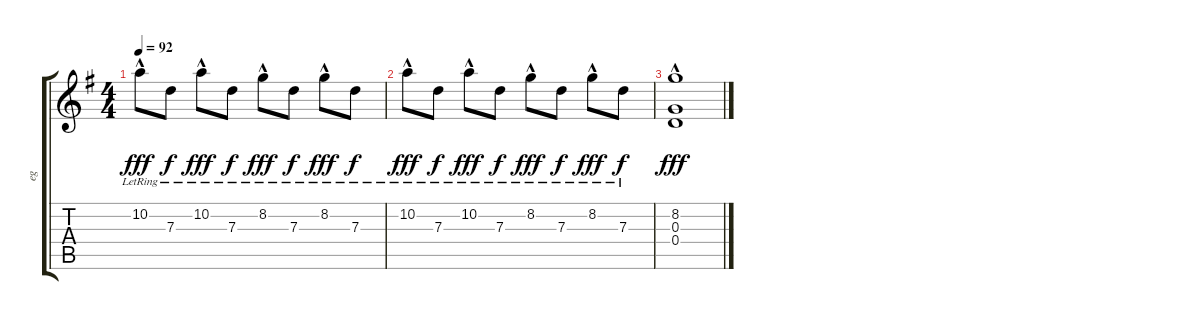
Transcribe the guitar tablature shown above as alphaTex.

\track ("eg" "eg") {instrument overdrivenguitar}
\staff {score tabs}
\tuning (E4 B3 G3 D3 A2 E2) {hide}
\ts (4 4)
\tempo 92
\clef g2
\ks g
10.2{hac lr}.8{dy fff} 7.3{lr}.8{dy f} 10.2{hac lr}.8{dy fff} 7.3{lr}.8{dy f} 8.2{hac lr}.8{dy fff} 7.3{lr}.8{dy f} 8.2{hac lr}.8{dy fff} 7.3{lr}.8{dy f} |
10.2{hac lr}.8{dy fff} 7.3{lr}.8{dy f} 10.2{hac lr}.8{dy fff} 7.3{lr}.8{dy f} 8.2{hac lr}.8{dy fff} 7.3{lr}.8{dy f} 8.2{hac lr}.8{dy fff} 7.3{lr}.8{dy f} |
(8.2 0.3{hac} 0.4).1{dy fff}
